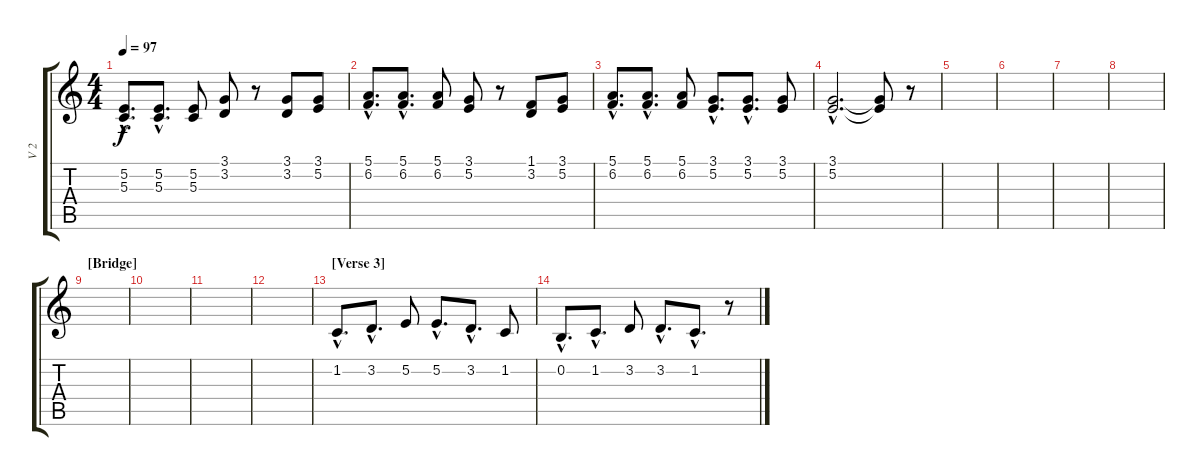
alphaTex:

\track ("V 2" "V 2") {instrument choiraahs}
\staff {score tabs}
\tuning (E4 B3 G3 D3 A2 E2) {hide}
\ts (4 4)
\tempo 97
\clef g2
\ks c
(5.2{hac} 5.3{hac}).8{d dy f} (5.2{hac} 5.3{hac}).8{d} (5.2 5.3).8 (3.1 3.2).8 r.8 (3.1 3.2).8 (3.1 5.2).8 |
(5.1{hac} 6.2{hac}).8{d} (5.1{hac} 6.2{hac}).8{d} (5.1 6.2).8 (3.1 5.2).8 r.8 (1.1 3.2).8 (3.1 5.2).8 |
(5.1{hac} 6.2{hac}).8{d} (5.1{hac} 6.2{hac}).8{d} (5.1 6.2).8 (3.1{hac} 5.2{hac}).8{d} (3.1{hac} 5.2{hac}).8{d} (3.1 5.2).8 |
(3.1{hac} 5.2{hac}).2{d} (3.1{t} 5.2{t}).8 r.8 |
\section ("" "")
|
|
|
|
\section ("" "[Bridge]")
|
|
|
|
\section ("" "[Verse 3]")
1.2{hac}.8{d} 3.2{hac}.8{d} 5.2.8 5.2{hac}.8{d} 3.2{hac}.8{d} 1.2.8 |
0.2{hac}.8{d} 1.2{hac}.8{d} 3.2.8 3.2{hac}.8{d} 1.2{hac}.8{d} r.8
